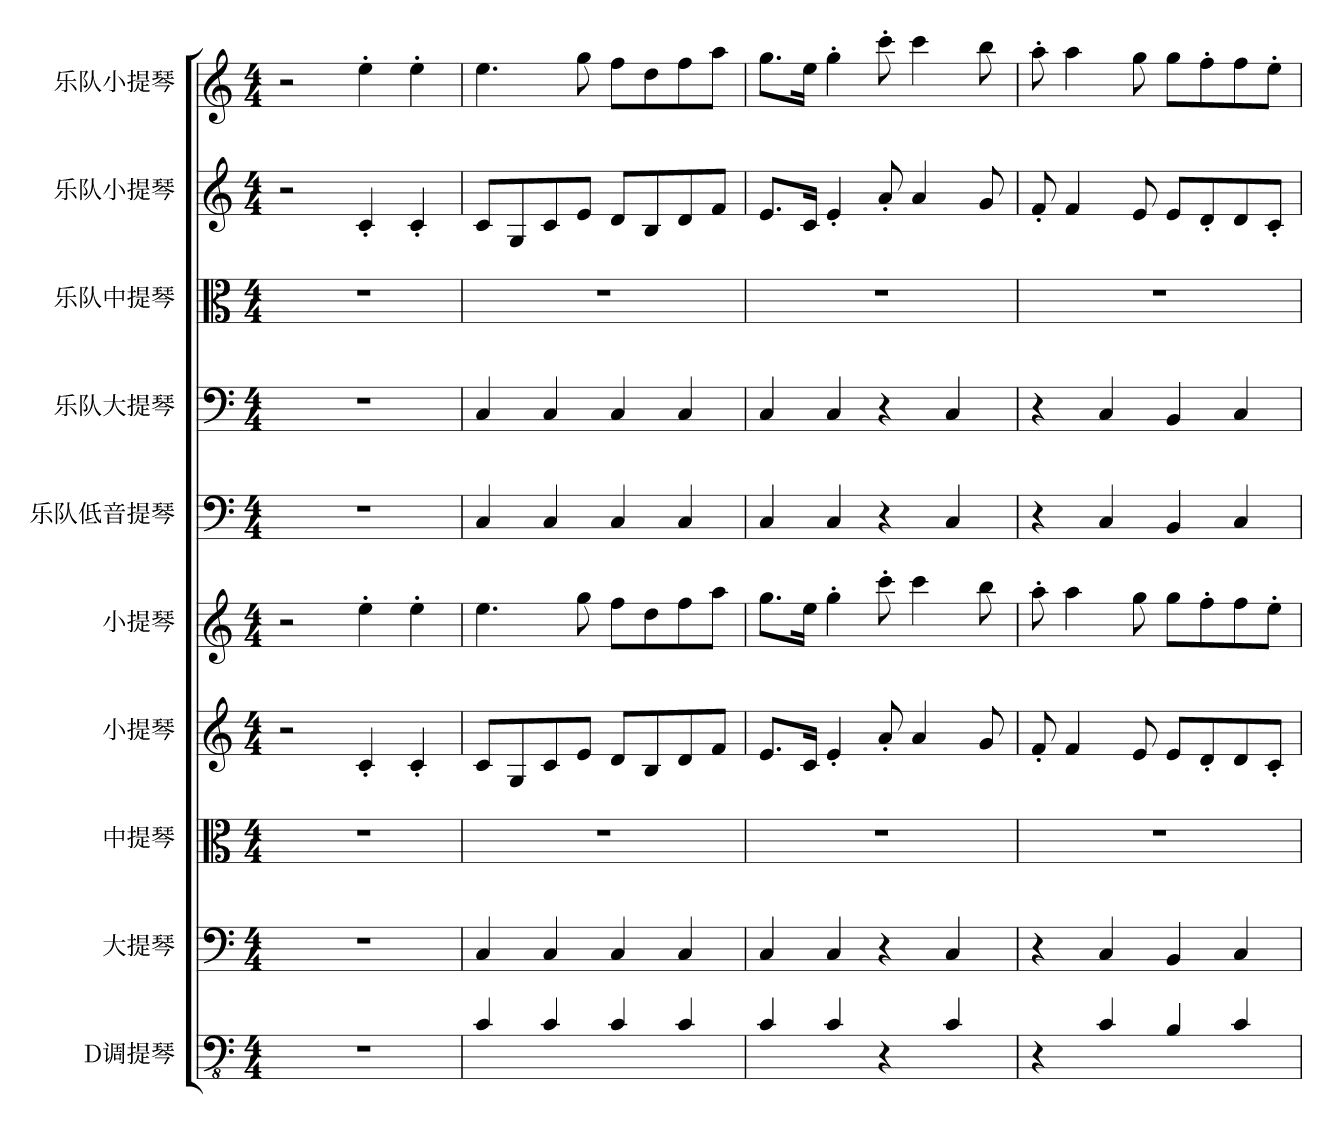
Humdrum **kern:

**kern	**kern	**kern	**kern	**kern	**kern	**kern	**kern	**kern	**kern
*part10	*part9	*part8	*part7	*part6	*part5	*part4	*part3	*part2	*part1
*staff10	*staff9	*staff8	*staff7	*staff6	*staff5	*staff4	*staff3	*staff2	*staff1
*I"D调提琴	*I"大提琴	*I"中提琴	*I"小提琴	*I"小提琴	*I"乐队低音提琴	*I"乐队大提琴	*I"乐队中提琴	*I"乐队小提琴	*I"乐队小提琴
*clefFv4	*clefF4	*clefC3	*clefG2	*clefG2	*clefF4	*clefF4	*clefC3	*clefG2	*clefG2
*ITrd7c12	*	*	*	*	*ITrd7c12	*	*	*	*
*k[]	*k[]	*k[]	*k[]	*k[]	*k[]	*k[]	*k[]	*k[]	*k[]
*M4/4	*M4/4	*M4/4	*M4/4	*M4/4	*M4/4	*M4/4	*M4/4	*M4/4	*M4/4
*MM67	*MM67	*MM67	*MM67	*MM67	*MM67	*MM67	*MM67	*MM67	*MM67
=1	=1	=1	=1	=1	=1	=1	=1	=1	=1
1r	1r	1r	2r	2r	1r	1r	1r	2r	2r
*	*	*	*	*	*	*	*	*	*MM65
.	.	.	4c'/	4ee'\	.	.	.	4c'/	4ee'\
*	*	*	*	*	*	*	*	*	*MM63
.	.	.	4c'/	4ee'\	.	.	.	4c'/	4ee'\
=2	=2	=2	=2	=2	=2	=2	=2	=2	=2
*	*	*	*	*	*	*	*	*	*MM67
4CC/	4C/	1r	8c/L	4.ee\	4CC/	4C/	1r	8c/L	4.ee\
.	.	.	8G/	.	.	.	.	8G/	.
4CC/	4C/	.	8c/	.	4CC/	4C/	.	8c/	.
.	.	.	8e/J	8gg\	.	.	.	8e/J	8gg\
4CC/	4C/	.	8d/L	8ff\L	4CC/	4C/	.	8d/L	8ff\L
.	.	.	8B/	8dd\	.	.	.	8B/	8dd\
4CC/	4C/	.	8d/	8ff\	4CC/	4C/	.	8d/	8ff\
.	.	.	8f/J	8aa\J	.	.	.	8f/J	8aa\J
=3	=3	=3	=3	=3	=3	=3	=3	=3	=3
4CC/	4C/	1r	8.e/L	8.gg\L	4CC/	4C/	1r	8.e/L	8.gg\L
.	.	.	16c/Jk	16ee\Jk	.	.	.	16c/Jk	16ee\Jk
4CC/	4C/	.	4e'/	4gg'\	4CC/	4C/	.	4e'/	4gg'\
4r	4r	.	8a'/	8ccc'\	4r	4r	.	8a'/	8ccc'\
.	.	.	4a/	4ccc\	.	.	.	4a/	4ccc\
4CC/	4C/	.	.	.	4CC/	4C/	.	.	.
.	.	.	8g/	8bb\	.	.	.	8g/	8bb\
=4	=4	=4	=4	=4	=4	=4	=4	=4	=4
4r	4r	1r	8f'/	8aa'\	4r	4r	1r	8f'/	8aa'\
.	.	.	4f/	4aa\	.	.	.	4f/	4aa\
4CC/	4C/	.	.	.	4CC/	4C/	.	.	.
.	.	.	8e/	8gg\	.	.	.	8e/	8gg\
4BBB/	4BB/	.	8e/L	8gg\L	4BBB/	4BB/	.	8e/L	8gg\L
.	.	.	8d'/	8ff'\	.	.	.	8d'/	8ff'\
4CC/	4C/	.	8d/	8ff\	4CC/	4C/	.	8d/	8ff\
.	.	.	8c'/J	8ee'\J	.	.	.	8c'/J	8ee'\J
=	=	=	=	=	=	=	=	=	=
*-	*-	*-	*-	*-	*-	*-	*-	*-	*-
